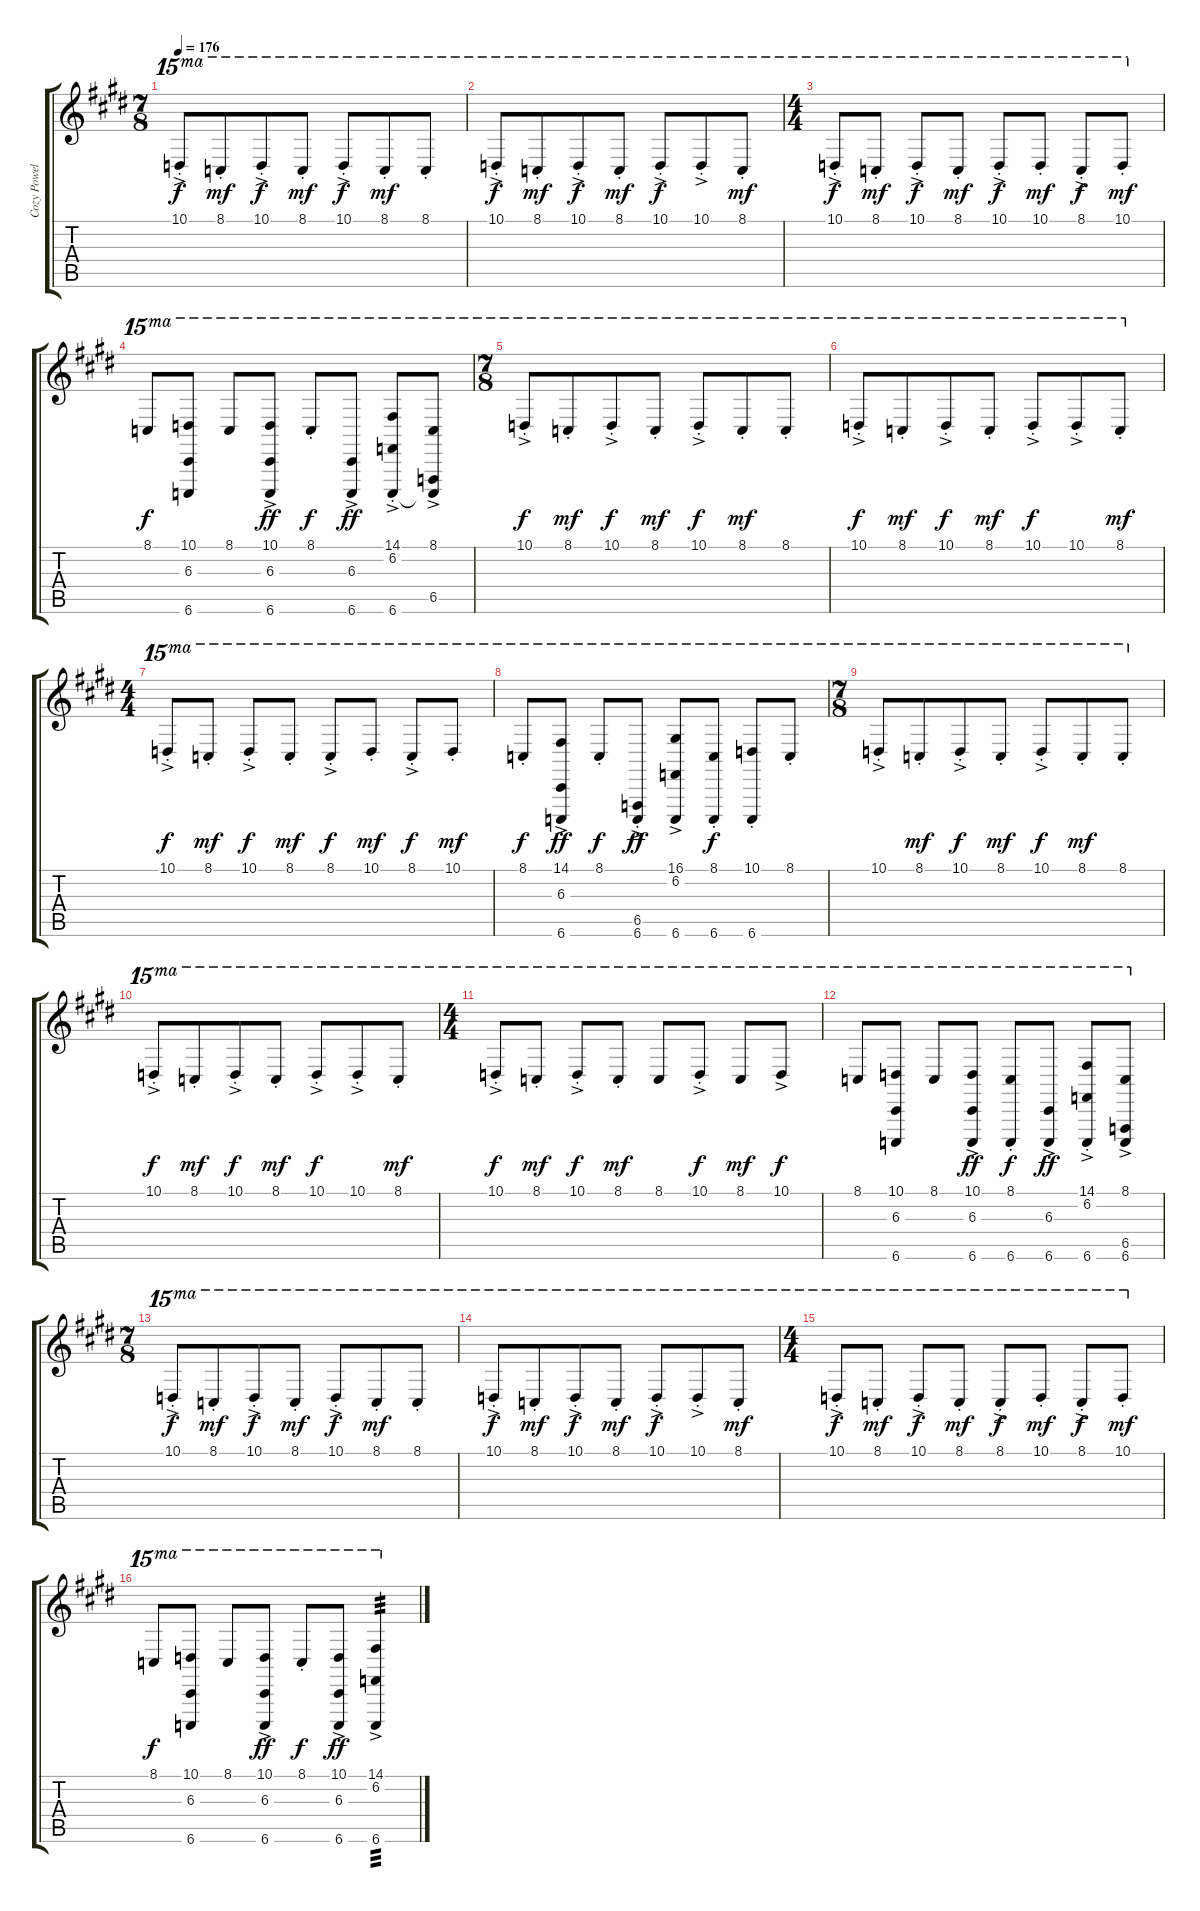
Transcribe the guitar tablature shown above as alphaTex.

\track ("Cozy Powell Drum Kit" "Cozy Powel") {instrument melodictom}
\staff {score tabs}
\tuning (E4 B3 G3 E3 B2 Gb2) {hide}
\ts (7 8)
\tempo 176
\clef g2
\ks e
10.1{ac st}.8{ot 15ma dy f instrument melodictom} 8.1{st}.8{ot 15ma dy mf} 10.1{ac st}.8{ot 15ma dy f} 8.1{st}.8{ot 15ma dy mf} 10.1{ac st}.8{ot 15ma dy f} 8.1{st}.8{ot 15ma dy mf} 8.1{st}.8{ot 15ma} |
10.1{ac st}.8{ot 15ma dy f} 8.1{st}.8{ot 15ma dy mf} 10.1{ac st}.8{ot 15ma dy f} 8.1{st}.8{ot 15ma dy mf} 10.1{ac st}.8{ot 15ma dy f} 10.1{ac st}.8{ot 15ma} 8.1{st}.8{ot 15ma dy mf} |
\ts (4 4)
10.1{ac st}.8{ot 15ma dy f} 8.1{st}.8{ot 15ma dy mf} 10.1{ac st}.8{ot 15ma dy f} 8.1{st}.8{ot 15ma dy mf} 10.1{ac st}.8{ot 15ma dy f} 10.1{st}.8{ot 15ma dy mf} 8.1{ac st}.8{ot 15ma dy f} 10.1{st}.8{ot 15ma dy mf} |
8.1.8{ot 15ma dy f} (10.1 6.3 6.6).8{ot 15ma} 8.1.8{ot 15ma} (10.1{ac} 6.3{ac} 6.6{ac}).8{ot 15ma dy ff} 8.1{st}.8{ot 15ma dy f} (6.3{ac} 6.6{ac}).8{ot 15ma dy ff} (14.1{ac st} 6.2{ac st} 6.6{ac st}).8{ot 15ma} (8.1{ac} 6.5{ac} 6.6{t}).8{ot 15ma} |
\ts (7 8)
10.1{ac st}.8{ot 15ma dy f} 8.1{st}.8{ot 15ma dy mf} 10.1{ac st}.8{ot 15ma dy f} 8.1{st}.8{ot 15ma dy mf} 10.1{ac st}.8{ot 15ma dy f} 8.1{st}.8{ot 15ma dy mf} 8.1{st}.8{ot 15ma} |
10.1{ac st}.8{ot 15ma dy f} 8.1{st}.8{ot 15ma dy mf} 10.1{ac st}.8{ot 15ma dy f} 8.1{st}.8{ot 15ma dy mf} 10.1{ac st}.8{ot 15ma dy f} 10.1{ac st}.8{ot 15ma} 8.1{st}.8{ot 15ma dy mf} |
\ts (4 4)
10.1{ac st}.8{ot 15ma dy f} 8.1{st}.8{ot 15ma dy mf} 10.1{ac st}.8{ot 15ma dy f} 8.1{st}.8{ot 15ma dy mf} 8.1{ac st}.8{ot 15ma dy f} 10.1{st}.8{ot 15ma dy mf} 8.1{ac st}.8{ot 15ma dy f} 10.1{st}.8{ot 15ma dy mf} |
8.1{st}.8{ot 15ma dy f} (14.1{ac} 6.3{ac} 6.6{ac}).8{ot 15ma dy ff} 8.1{st}.8{ot 15ma dy f} (6.5{ac st} 6.6{ac st}).8{ot 15ma dy ff} (16.1{ac} 6.2{ac} 6.6{ac}).8{ot 15ma} (8.1{st} 6.6{st}).8{ot 15ma dy f} (10.1{st} 6.6{st}).8{ot 15ma} 8.1{st}.8{ot 15ma} |
\ts (7 8)
10.1{ac st}.8{ot 15ma} 8.1{st}.8{ot 15ma dy mf} 10.1{ac st}.8{ot 15ma dy f} 8.1{st}.8{ot 15ma dy mf} 10.1{ac st}.8{ot 15ma dy f} 8.1{st}.8{ot 15ma dy mf} 8.1{st}.8{ot 15ma} |
10.1{ac st}.8{ot 15ma dy f} 8.1{st}.8{ot 15ma dy mf} 10.1{ac st}.8{ot 15ma dy f} 8.1{st}.8{ot 15ma dy mf} 10.1{ac st}.8{ot 15ma dy f} 10.1{ac st}.8{ot 15ma} 8.1{st}.8{ot 15ma dy mf} |
\ts (4 4)
10.1{ac st}.8{ot 15ma dy f} 8.1{st}.8{ot 15ma dy mf} 10.1{ac st}.8{ot 15ma dy f} 8.1{st}.8{ot 15ma dy mf} 8.1.8{ot 15ma} 10.1{ac st}.8{ot 15ma dy f} 8.1.8{ot 15ma dy mf} 10.1{ac}.8{ot 15ma dy f} |
8.1.8{ot 15ma} (10.1 6.3 6.6).8{ot 15ma} 8.1.8{ot 15ma} (10.1{ac} 6.3{ac} 6.6{ac}).8{ot 15ma dy ff} (8.1{st} 6.6{st}).8{ot 15ma dy f} (6.3{ac} 6.6{ac}).8{ot 15ma dy ff} (14.1{ac st} 6.2{ac st} 6.6{ac st}).8{ot 15ma} (8.1{ac} 6.5{ac} 6.6{ac}).8{ot 15ma} |
\ts (7 8)
10.1{ac st}.8{ot 15ma dy f} 8.1{st}.8{ot 15ma dy mf} 10.1{ac st}.8{ot 15ma dy f} 8.1{st}.8{ot 15ma dy mf} 10.1{ac st}.8{ot 15ma dy f} 8.1{st}.8{ot 15ma dy mf} 8.1{st}.8{ot 15ma} |
10.1{ac st}.8{ot 15ma dy f} 8.1{st}.8{ot 15ma dy mf} 10.1{ac st}.8{ot 15ma dy f} 8.1{st}.8{ot 15ma dy mf} 10.1{ac st}.8{ot 15ma dy f} 10.1{ac st}.8{ot 15ma} 8.1{st}.8{ot 15ma dy mf} |
\ts (4 4)
10.1{ac st}.8{ot 15ma dy f} 8.1{st}.8{ot 15ma dy mf} 10.1{ac st}.8{ot 15ma dy f} 8.1{st}.8{ot 15ma dy mf} 8.1{ac st}.8{ot 15ma dy f} 10.1{st}.8{ot 15ma dy mf} 8.1{ac st}.8{ot 15ma dy f} 10.1{st}.8{ot 15ma dy mf} |
8.1.8{ot 15ma dy f} (10.1 6.3 6.6).8{ot 15ma} 8.1.8{ot 15ma} (10.1{ac} 6.3{ac} 6.6{ac}).8{ot 15ma dy ff} 8.1{st}.8{ot 15ma dy f} (10.1{ac} 6.3{ac} 6.6{ac}).8{ot 15ma dy ff} (14.1{ac} 6.2{ac} 6.6{ac}).4{ot 15ma tp 3}
